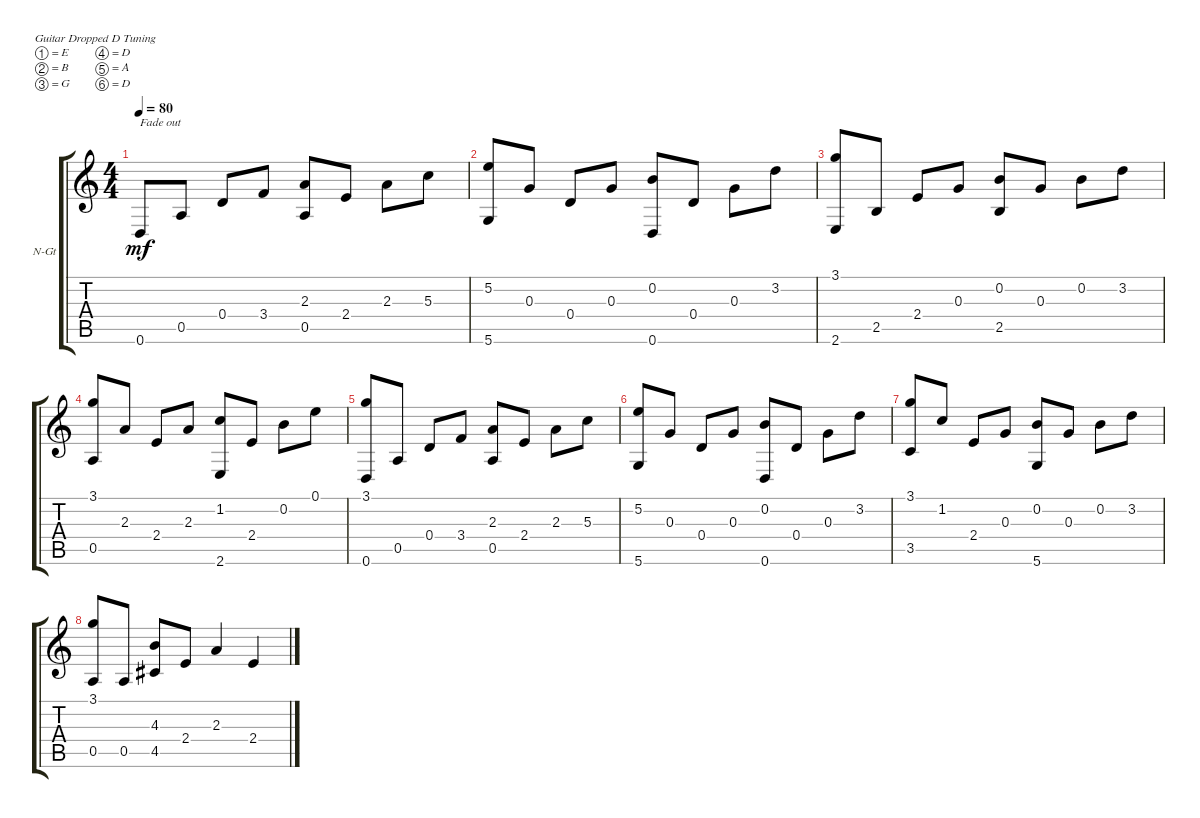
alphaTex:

\defaultSystemsLayout 4
\bracketExtendMode groupsimilarinstruments
\firstSystemTrackNameOrientation horizontal
\otherSystemsTrackNameOrientation horizontal
\track ("Nylon Guitar" "N-Gt") {instrument acousticguitarnylon}
\staff {score tabs}
\tuning (E4 B3 G3 D3 A2 D2)
\ts (4 4)
\tempo 80
\clef g2
\ks c
0.6.8{txt "Fade out" dy mf} 0.5.8 0.4.8 3.4.8 (2.3 0.5).8 2.4.8 2.3.8 5.3.8 |
(5.2 5.6).8 0.3.8 0.4.8 0.3.8 (0.2 0.6).8 0.4.8 0.3.8 3.2.8 |
(3.1 2.6).8 2.5.8 2.4.8 0.3.8 (0.2 2.5).8 0.3.8 0.2.8 3.2.8 |
(3.1 0.5).8 2.3.8 2.4.8 2.3.8 (1.2 2.6).8 2.4.8 0.2.8 0.1.8 |
(3.1 0.6).8 0.5.8 0.4.8 3.4.8 (2.3 0.5).8 2.4.8 2.3.8 5.3.8 |
(5.6 5.2).8 0.3.8 0.4.8 0.3.8 (0.2 0.6).8 0.4.8 0.3.8 3.2.8 |
(3.1 3.5).8 1.2.8 2.4.8 0.3.8 (0.2 5.6).8 0.3.8 0.2.8 3.2.8 |
(3.1 0.5).8 0.5.8 (4.3 4.5).8 2.4.8 2.3.4 2.4.4
